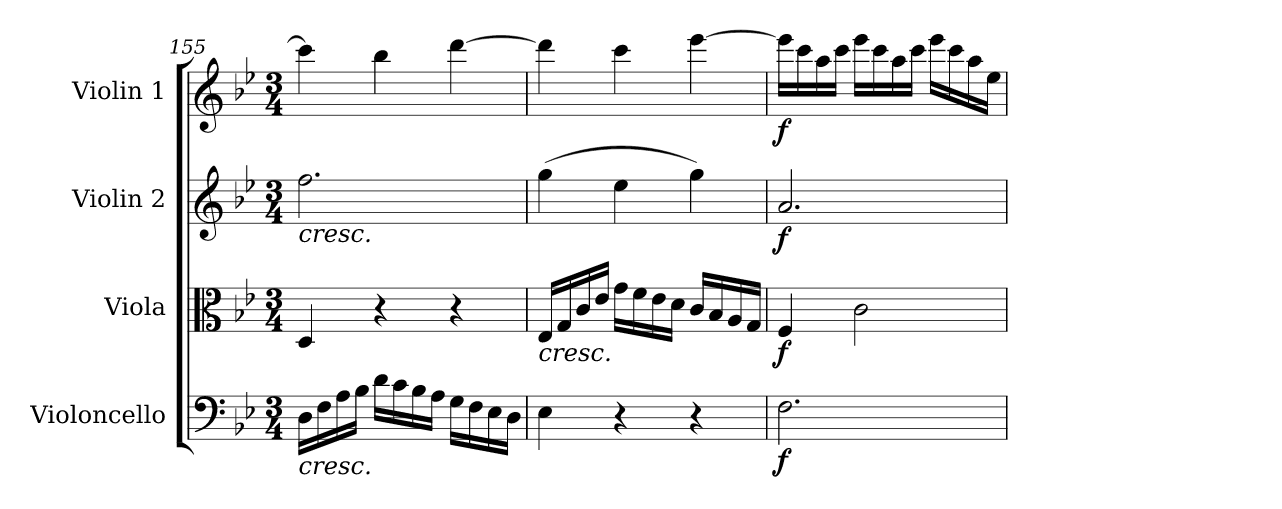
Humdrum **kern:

**kern	**dynam	**kern	**dynam	**kern	**dynam	**kern	**dynam
*part4	*part4	*part3	*part3	*part2	*part2	*part1	*part1
*staff4	*staff4	*staff3	*staff3	*staff2	*staff2	*staff1	*staff1
*I"Violoncello	*	*I"Viola	*	*I"Violin 2	*	*I"Violin 1	*
*I'Vc	*	*I'Vla	*	*I'Vln	*	*I'Vln	*
*clefF4	*	*clefC3	*	*clefG2	*	*clefG2	*
*k[b-e-]	*	*k[b-e-]	*	*k[b-e-]	*	*k[b-e-]	*
*M3/4	*	*M3/4	*	*M3/4	*	*M3/4	*
=155	=155	=155	=155	=155	=155	=155	=155
!	!	!	!	!LO:TX:b:i:t=cresc.	!	!	!
!LO:TX:b:i:t=cresc.	!	!	!	!	!	!	!
16D\LL	.	4D/	.	2.ff\	.	4ccc\]	.
16F\	.	.	.	.	.	.	.
16A\	.	.	.	.	.	.	.
16B-\JJ	.	.	.	.	.	.	.
16d\LL	.	4r	.	.	.	4bb-\	.
16c\	.	.	.	.	.	.	.
16B-\	.	.	.	.	.	.	.
16A\JJ	.	.	.	.	.	.	.
16G\LL	.	4r	.	.	.	[4ddd\	.
16F\	.	.	.	.	.	.	.
16E-\	.	.	.	.	.	.	.
16D\JJ	.	.	.	.	.	.	.
!!LO:LB:g=z
=156	=156	=156	=156	=156	=156	=156	=156
!	!	!LO:TX:b:i:t=cresc.	!	!	!	!	!
4E-\	.	16E-/LL	.	(>4gg\	.	4ddd\]	.
.	.	16G/	.	.	.	.	.
.	.	16c/	.	.	.	.	.
.	.	16e-/JJ	.	.	.	.	.
4r	.	16g\LL	.	4ee-\	.	4ccc\	.
.	.	16f\	.	.	.	.	.
.	.	16e-\	.	.	.	.	.
.	.	16d\JJ	.	.	.	.	.
4r	.	16c/LL	.	4gg\)	.	[4eee-\	.
.	.	16B-/	.	.	.	.	.
.	.	16A/	.	.	.	.	.
.	.	16G/JJ	.	.	.	.	.
=157	=157	=157	=157	=157	=157	=157	=157
!	!LO:DY:b	!	!LO:DY:b	!	!LO:DY:b	!	!LO:DY:b
2.F\	f	4F/	f	2.a/	f	16eee-\LL]	f
.	.	.	.	.	.	16ccc\	.
.	.	.	.	.	.	16aa\	.
.	.	.	.	.	.	16ccc\JJ	.
.	.	2c\	.	.	.	16eee-\LL	.
.	.	.	.	.	.	16ccc\	.
.	.	.	.	.	.	16aa\	.
.	.	.	.	.	.	16ccc\JJ	.
.	.	.	.	.	.	16eee-\LL	.
.	.	.	.	.	.	16ccc\	.
.	.	.	.	.	.	16aa\	.
.	.	.	.	.	.	16ee-\JJ	.
=	=	=	=	=	=	=	=
*-	*-	*-	*-	*-	*-	*-	*-
